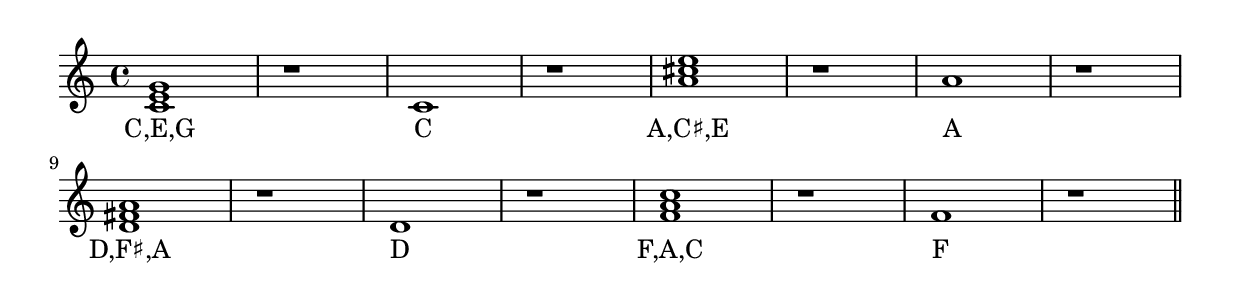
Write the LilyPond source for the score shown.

\version "2.18.2"
\paper {
  indent = 0\cm
  \context {}
}
\score {
  <<
    \new Staff = "staff" {
      \new Voice = "melody" {
        \relative c' {  {<c e g>1 r1 c1 r1} {<a' cis e>1 r1 a1 r1} } \break
        \relative c' {  {<d fis a>1 r1 d1 r1} {<f a c>1 r1 f1 r1} \bar "||" } \break
      }
    }
    \new Lyrics {
      \lyricsto "melody" {
        C,E,G C A,C♯,E A D,F♯,A D F,A,C F
    }
    }
  >>
}